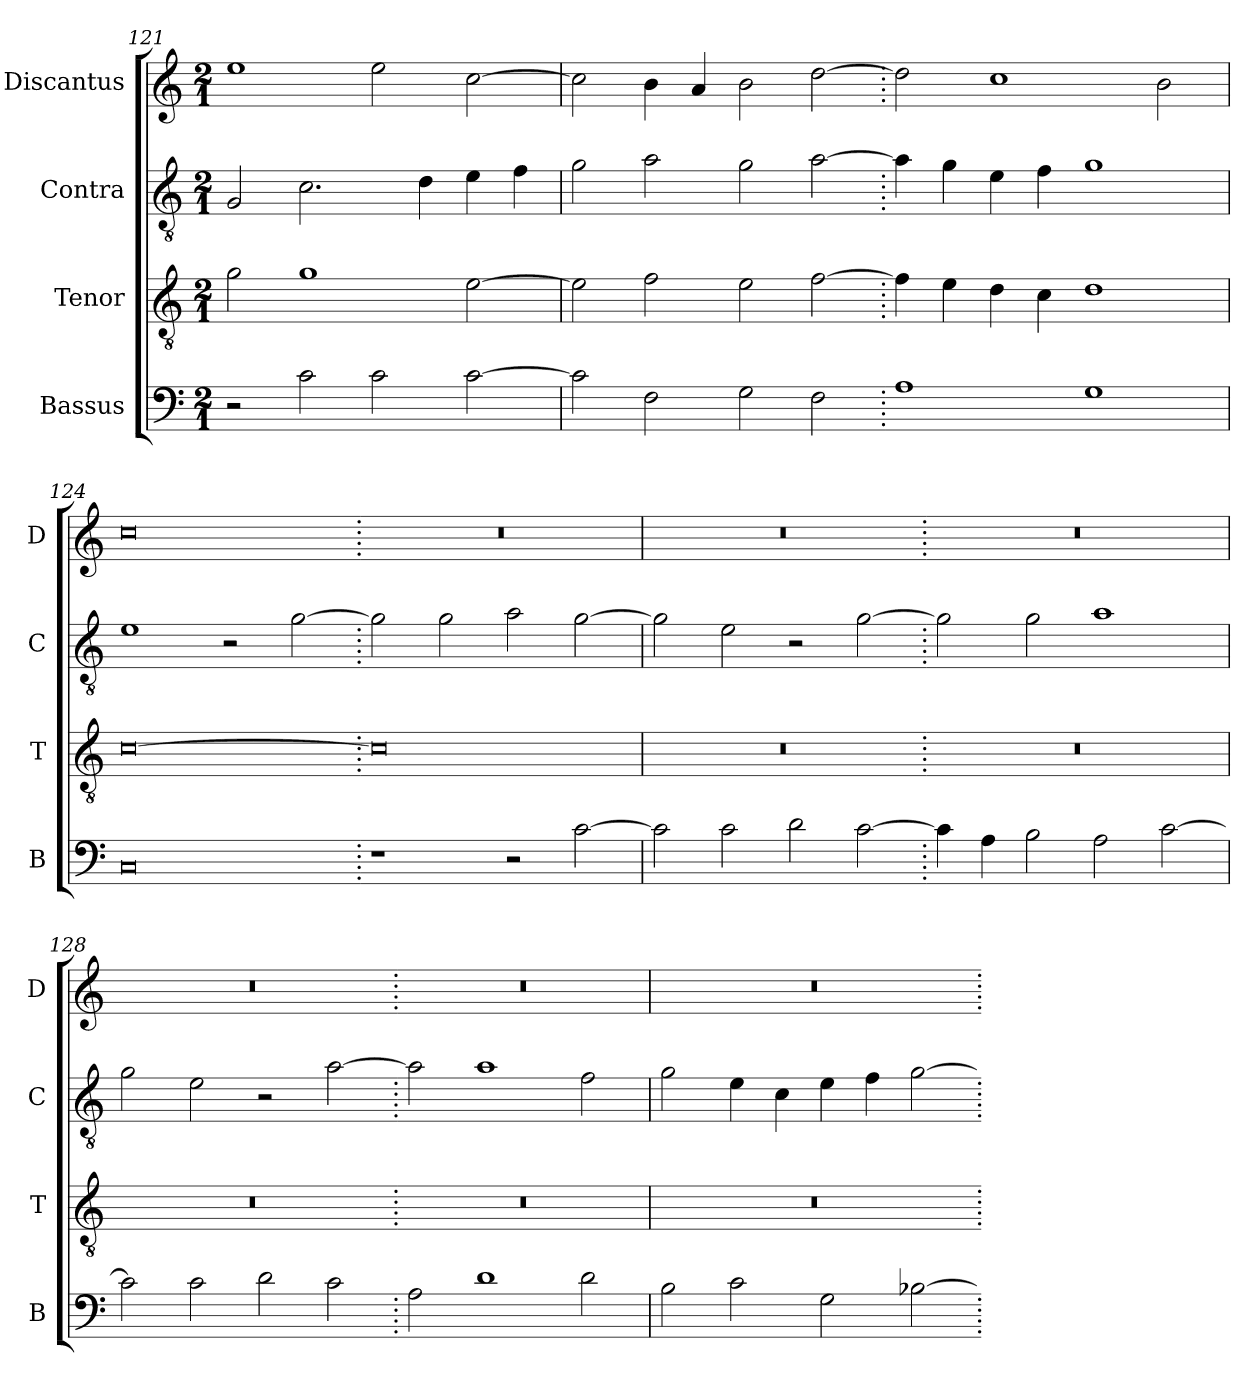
**kern	**kern	**kern	**kern
*part4	*part3	*part2	*part1
*staff4	*staff3	*staff2	*staff1
*I"Bassus	*I"Tenor	*I"Contra	*I"Discantus
*I'B	*I'T	*I'C	*I'D
*clefF4	*clefGv2	*clefGv2	*clefG2
*k[]	*k[]	*k[]	*k[]
*M2/1	*M2/1	*M2/1	*M2/1
=121	=121	=121	=121
2r	2g\	2G/	1ee
2c\	1g	2.c\	.
2c\	.	.	2ee\
.	.	4d\	.
[2c\	[2e\	4e\	[2cc\
.	.	4f\	.
=122	=122	=122	=122
2c\]	2e\]	2g\	2cc\]
2F\	2f\	2a\	4b\
.	.	.	4a/
2G\	2e\	2g\	2b\
2F\	[2f\	[2a\	[2dd\
=123.	=123.	=123.	=123.
1A	4f\]	4a\]	2dd\]
.	4e\	4g\	.
.	4d\	4e\	1cc
.	4c\	4f\	.
1G	1d	1g	.
.	.	.	2b\
=124	=124	=124	=124
0C	[0c	1e	0cc
.	.	2r	.
.	.	[2g\	.
=125.	=125.	=125.	=125.
1r	0c]	2g\]	0r
.	.	2g\	.
2r	.	2a\	.
[2c\	.	[2g\	.
=126	=126	=126	=126
2c\]	0r	2g\]	0r
2c\	.	2e\	.
2d\	.	2r	.
[2c\	.	[2g\	.
=127.	=127.	=127.	=127.
4c\]	0r	2g\]	0r
4A\	.	.	.
2B\	.	2g\	.
2A\	.	1a	.
[2c\	.	.	.
=128	=128	=128	=128
2c\]	0r	2g\	0r
2c\	.	2e\	.
2d\	.	2r	.
2c\	.	[2a\	.
=129.	=129.	=129.	=129.
2A\	0r	2a\]	0r
1d	.	1a	.
2d\	.	2f\	.
=130	=130	=130	=130
2B\	0r	2g\	0r
2c\	.	4e\	.
.	.	4c\	.
2G\	.	4e\	.
.	.	4f\	.
[2B-X\	.	[2g\	.
=.	=.	=.	=.
*-	*-	*-	*-
